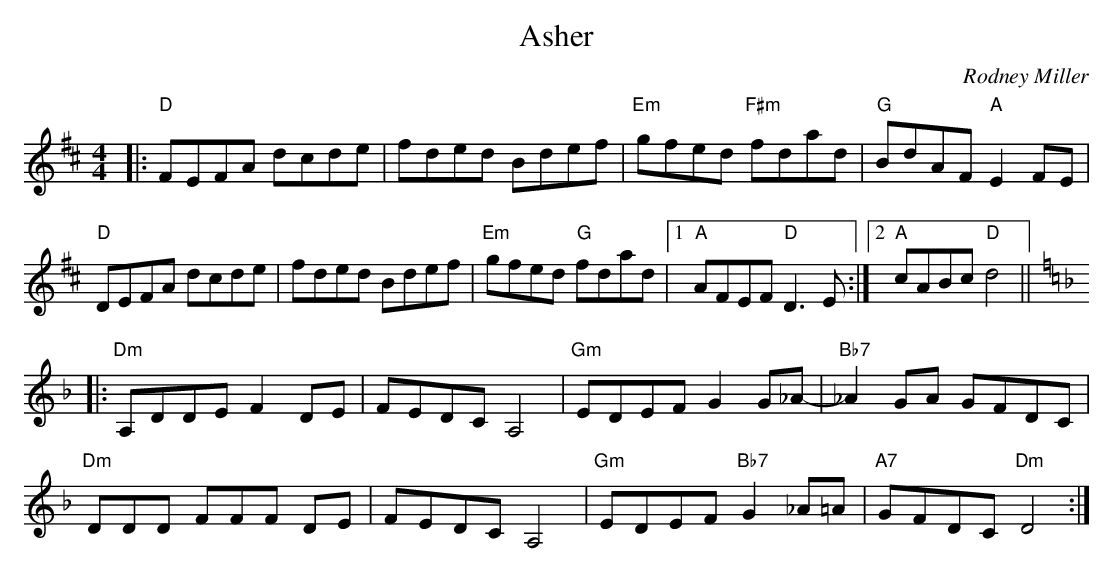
X:1
T: Asher
C: Rodney Miller
M: 4/4
L: 1/8
K: D
|:\
"D"FEFA dcde|fded Bdef|"Em"gfed "F#m"fdad|"G"BdAF "A"E2FE|
"D"DEFA dcde|fded Bdef|"Em"gfed "G"fdad|1"A"AFEF "D"D3E:|2\
"A"cABc "D"d4||
K: F
|:\
"Dm"A,DDEF2DE|FEDCA,4|"Gm"EDEFG2G_A-|"Bb7"_A2GA GFDC|
"Dm"DDD FFF DE|FEDCA,4|"Gm"EDEF "Bb7"G2_A=A|"A7"GFDC "Dm"D4:|
